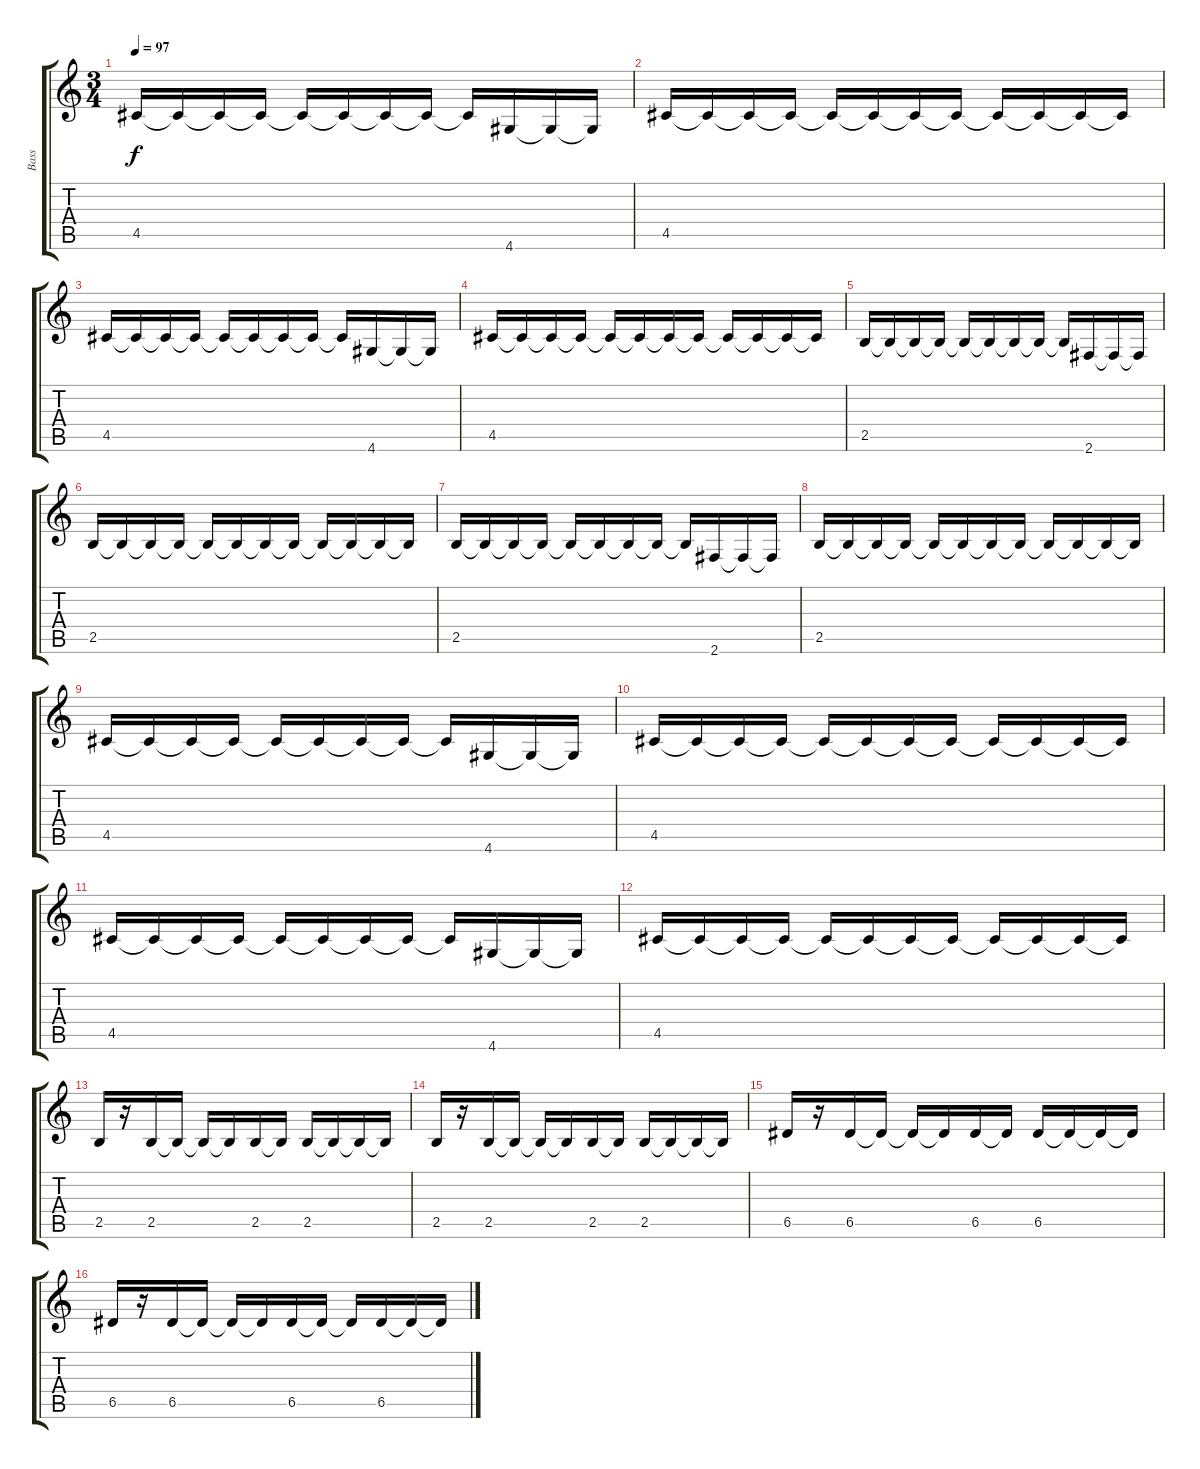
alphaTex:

\track ("Bass" "Bass") {instrument electricbassfinger}
\staff {score tabs}
\tuning (E4 B3 G3 D3 A2 E2) {hide}
\ts (3 4)
\tempo 97
\clef g2
\ks c
4.5.16{dy f} 4.5{t}.16 4.5{t}.16 4.5{t}.16 4.5{t}.16 4.5{t}.16 4.5{t}.16 4.5{t}.16 4.5{t}.16 4.6.16 4.6{t}.16 4.6{t}.16 |
4.5.16 4.5{t}.16 4.5{t}.16 4.5{t}.16 4.5{t}.16 4.5{t}.16 4.5{t}.16 4.5{t}.16 4.5{t}.16 4.5{t}.16 4.5{t}.16 4.5{t}.16 |
4.5.16 4.5{t}.16 4.5{t}.16 4.5{t}.16 4.5{t}.16 4.5{t}.16 4.5{t}.16 4.5{t}.16 4.5{t}.16 4.6.16 4.6{t}.16 4.6{t}.16 |
4.5.16 4.5{t}.16 4.5{t}.16 4.5{t}.16 4.5{t}.16 4.5{t}.16 4.5{t}.16 4.5{t}.16 4.5{t}.16 4.5{t}.16 4.5{t}.16 4.5{t}.16 |
2.5.16 2.5{t}.16 2.5{t}.16 2.5{t}.16 2.5{t}.16 2.5{t}.16 2.5{t}.16 2.5{t}.16 2.5{t}.16 2.6.16 2.6{t}.16 2.6{t}.16 |
2.5.16 2.5{t}.16 2.5{t}.16 2.5{t}.16 2.5{t}.16 2.5{t}.16 2.5{t}.16 2.5{t}.16 2.5{t}.16 2.5{t}.16 2.5{t}.16 2.5{t}.16 |
2.5.16 2.5{t}.16 2.5{t}.16 2.5{t}.16 2.5{t}.16 2.5{t}.16 2.5{t}.16 2.5{t}.16 2.5{t}.16 2.6.16 2.6{t}.16 2.6{t}.16 |
2.5.16 2.5{t}.16 2.5{t}.16 2.5{t}.16 2.5{t}.16 2.5{t}.16 2.5{t}.16 2.5{t}.16 2.5{t}.16 2.5{t}.16 2.5{t}.16 2.5{t}.16 |
4.5.16 4.5{t}.16 4.5{t}.16 4.5{t}.16 4.5{t}.16 4.5{t}.16 4.5{t}.16 4.5{t}.16 4.5{t}.16 4.6.16 4.6{t}.16 4.6{t}.16 |
4.5.16 4.5{t}.16 4.5{t}.16 4.5{t}.16 4.5{t}.16 4.5{t}.16 4.5{t}.16 4.5{t}.16 4.5{t}.16 4.5{t}.16 4.5{t}.16 4.5{t}.16 |
4.5.16 4.5{t}.16 4.5{t}.16 4.5{t}.16 4.5{t}.16 4.5{t}.16 4.5{t}.16 4.5{t}.16 4.5{t}.16 4.6.16 4.6{t}.16 4.6{t}.16 |
4.5.16 4.5{t}.16 4.5{t}.16 4.5{t}.16 4.5{t}.16 4.5{t}.16 4.5{t}.16 4.5{t}.16 4.5{t}.16 4.5{t}.16 4.5{t}.16 4.5{t}.16 |
2.5.16 r.16 2.5.16 2.5{t}.16 2.5{t}.16 2.5{t}.16 2.5.16 2.5{t}.16 2.5.16 2.5{t}.16 2.5{t}.16 2.5{t}.16 |
2.5.16 r.16 2.5.16 2.5{t}.16 2.5{t}.16 2.5{t}.16 2.5.16 2.5{t}.16 2.5.16 2.5{t}.16 2.5{t}.16 2.5{t}.16 |
6.5.16 r.16 6.5.16 6.5{t}.16 6.5{t}.16 6.5{t}.16 6.5.16 6.5{t}.16 6.5.16 6.5{t}.16 6.5{t}.16 6.5{t}.16 |
6.5.16 r.16 6.5.16 6.5{t}.16 6.5{t}.16 6.5{t}.16 6.5.16 6.5{t}.16 6.5{t}.16 6.5.16 6.5{t}.16 6.5{t}.16
